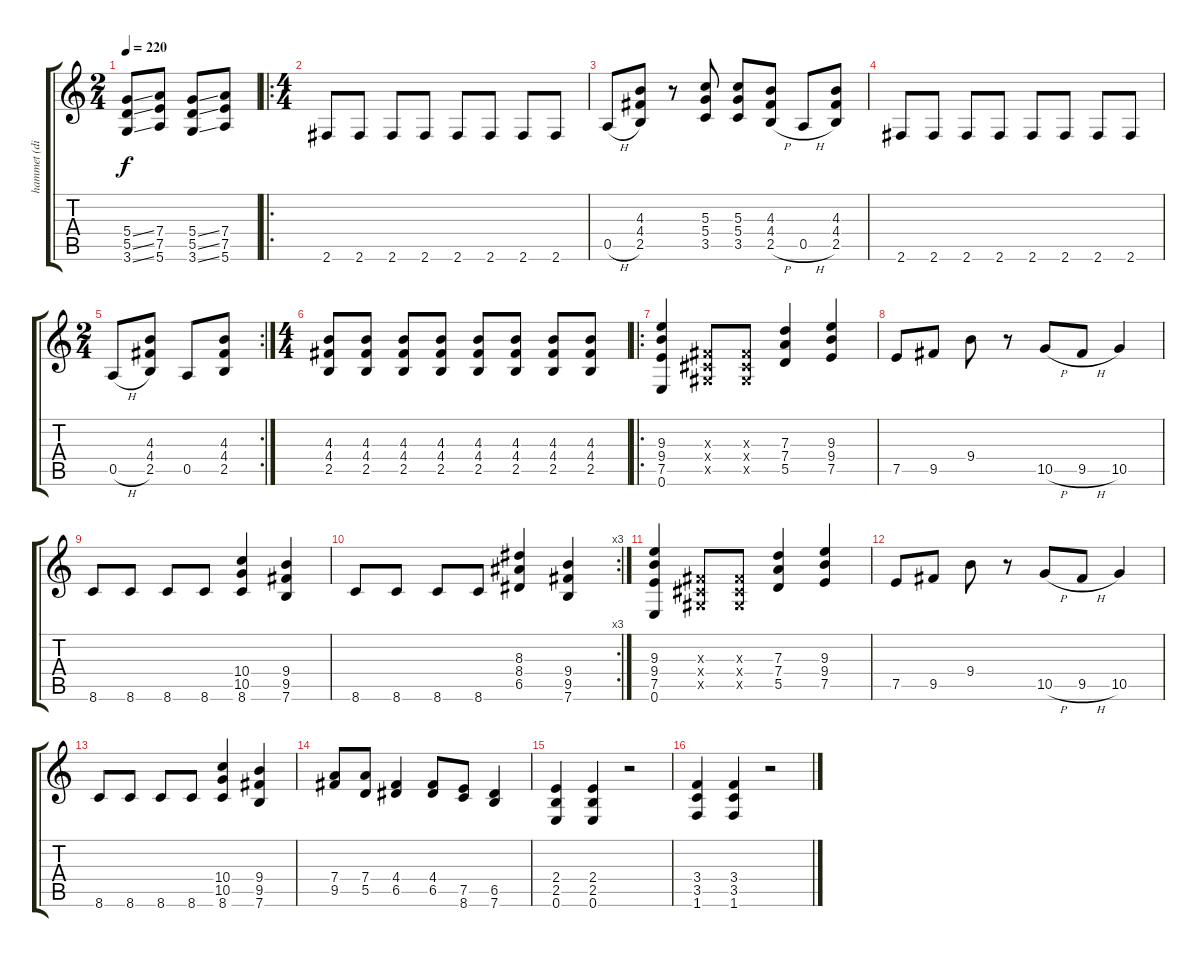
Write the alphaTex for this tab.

\track ("hammet (dist)" "hammet (di") {instrument distortionguitar}
\staff {score tabs}
\tuning (E4 B3 G3 D3 A2 E2) {hide}
\ts (2 4)
\tempo 220
\clef g2
\ks c
(5.4{ss} 5.5{ss} 3.6{ss}).8{dy f} (7.4 7.5 5.6).8 (5.4{ss} 5.5{ss} 3.6{ss}).8 (7.4 7.5 5.6).8 |
\ro
\ts (4 4)
2.6.8 2.6.8 2.6.8 2.6.8 2.6.8 2.6.8 2.6.8 2.6.8 |
0.5{h}.8 (4.3 4.4 2.5).8 r.8 (5.3 5.4 3.5).8 (5.3 5.4 3.5).8 (4.3 4.4 2.5{h}).8 0.5{h}.8 (4.3 4.4 2.5).8 |
2.6.8 2.6.8 2.6.8 2.6.8 2.6.8 2.6.8 2.6.8 2.6.8 |
\rc 2
\ts (2 4)
0.5{h}.8 (4.3 4.4 2.5).8 0.5.8 (4.3 4.4 2.5).8 |
\ts (4 4)
(4.3 4.4 2.5).8 (4.3 4.4 2.5).8 (4.3 4.4 2.5).8 (4.3 4.4 2.5).8 (4.3 4.4 2.5).8 (4.3 4.4 2.5).8 (4.3 4.4 2.5).8 (4.3 4.4 2.5).8 |
\ro
(9.3 9.4 7.5 0.6).4 (-1.3{x} -1.4{x} -1.5{x}).8 (-1.3{x} -1.4{x} -1.5{x}).8 (7.3 7.4 5.5).4 (9.3 9.4 7.5).4 |
7.5.8 9.5.8 9.4.8 r.8 10.5{h}.8 9.5{h}.8 10.5.4 |
8.6.8 8.6.8 8.6.8 8.6.8 (10.4 10.5 8.6).4 (9.4 9.5 7.6).4 |
\rc 3
8.6.8 8.6.8 8.6.8 8.6.8 (8.3 8.4 6.5).4 (9.4 9.5 7.6).4 |
(9.3 9.4 7.5 0.6).4 (-1.3{x} -1.4{x} -1.5{x}).8 (-1.3{x} -1.4{x} -1.5{x}).8 (7.3 7.4 5.5).4 (9.3 9.4 7.5).4 |
7.5.8 9.5.8 9.4.8 r.8 10.5{h}.8 9.5{h}.8 10.5.4 |
8.6.8 8.6.8 8.6.8 8.6.8 (10.4 10.5 8.6).4 (9.4 9.5 7.6).4 |
(7.4 9.5).8 (7.4 5.5).8 (4.4 6.5).4 (4.4 6.5).8 (7.5 8.6).8 (6.5 7.6).4 |
(2.4 2.5 0.6).4 (2.4 2.5 0.6).4 r.2 |
(3.4 3.5 1.6).4 (3.4 3.5 1.6).4 r.2
